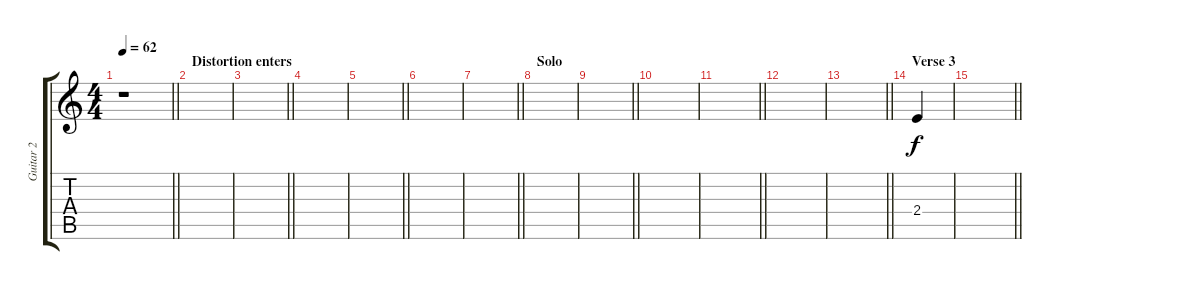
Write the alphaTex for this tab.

\track ("Guitar 2" "Guitar 2") {instrument acousticguitarsteel}
\staff {score tabs}
\tuning (E4 B3 G3 D3 A2 E2) {hide}
\ts (4 4)
\tempo 62
\clef g2
\barLineRight lightlight
\ks c
r.1{dy f} |
\section ("" "Distortion enters")
|
\barLineRight lightlight
|
|
\barLineRight lightlight
|
|
\barLineRight lightlight
|
\section ("" "Solo")
|
\barLineRight lightlight
|
|
\barLineRight lightlight
|
|
\barLineRight lightlight
|
\section ("" "Verse 3")
2.4.4 |
\barLineRight lightlight
